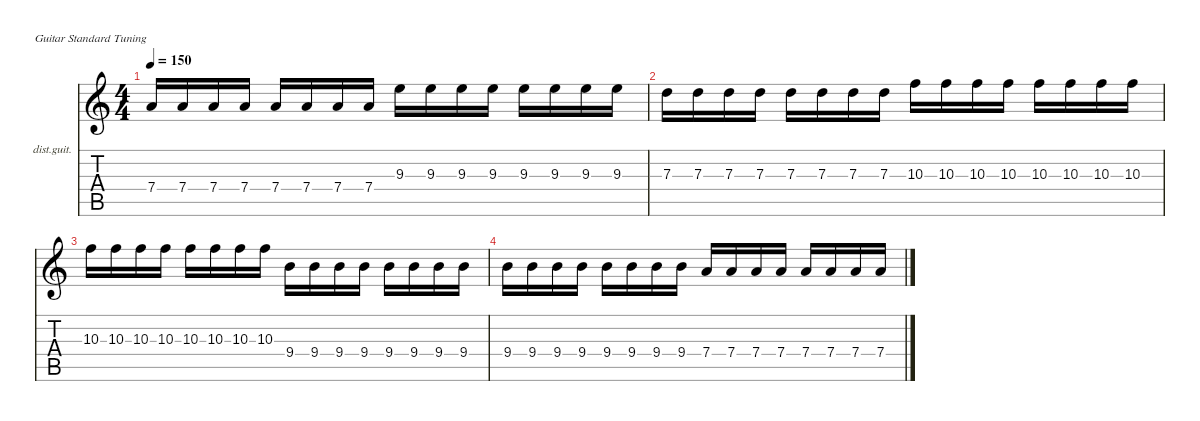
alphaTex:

\defaultSystemsLayout 4
\hideDynamics
\bracketExtendMode nobrackets
\firstSystemTrackNameOrientation horizontal
\otherSystemsTrackNameOrientation horizontal
\track ("Distortion Guitar" "dist.guit.") {mute instrument distortionguitar}
\staff {score tabs}
\tuning (E4 B3 G3 D3 A2 E2)
\ts (4 4)
\tempo 150
\clef g2
\ks c
7.4.16{dy mf} 7.4.16 7.4.16 7.4.16 7.4.16 7.4.16 7.4.16 7.4.16 9.3.16 9.3.16 9.3.16 9.3.16 9.3.16 9.3.16 9.3.16 9.3.16 |
7.3.16 7.3.16 7.3.16 7.3.16 7.3.16 7.3.16 7.3.16 7.3.16 10.3.16 10.3.16 10.3.16 10.3.16 10.3.16 10.3.16 10.3.16 10.3.16 |
10.3.16 10.3.16 10.3.16 10.3.16 10.3.16 10.3.16 10.3.16 10.3.16 9.4.16 9.4.16 9.4.16 9.4.16 9.4.16 9.4.16 9.4.16 9.4.16 |
9.4.16 9.4.16 9.4.16 9.4.16 9.4.16 9.4.16 9.4.16 9.4.16 7.4.16 7.4.16 7.4.16 7.4.16 7.4.16 7.4.16 7.4.16 7.4.16
